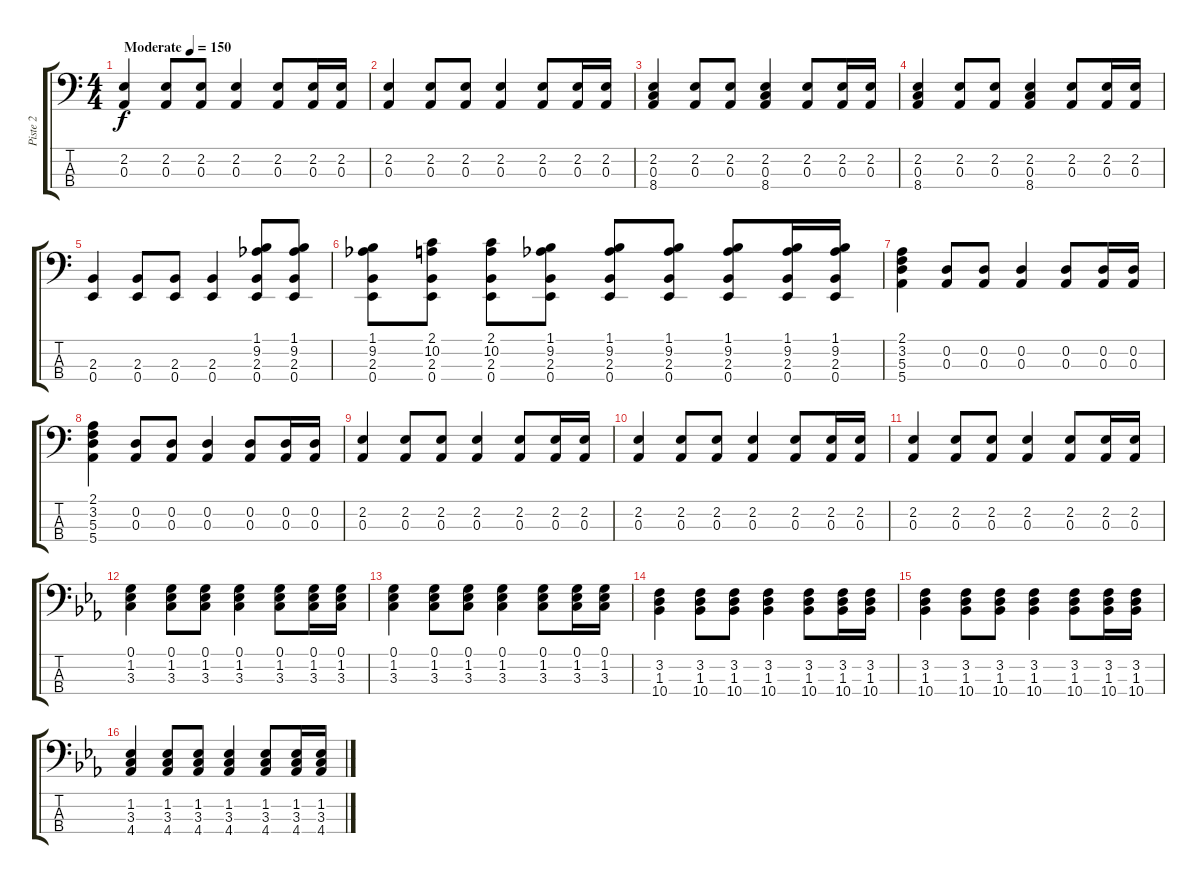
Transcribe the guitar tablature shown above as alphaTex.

\track ("Piste 2" "Piste 2") {instrument electricguitarmuted}
\staff {score tabs}
\tuning (G2 D2 A1 E1) {hide}
\ts (4 4)
\tempo (150 "Moderate")
\clef f4
\ks c
(2.2 0.3).4{dy f instrument electricguitarmuted} (2.2 0.3).8 (2.2 0.3).8 (2.2 0.3).4 (2.2 0.3).8 (2.2 0.3).16 (2.2 0.3).16 |
(2.2 0.3).4 (2.2 0.3).8 (2.2 0.3).8 (2.2 0.3).4 (2.2 0.3).8 (2.2 0.3).16 (2.2 0.3).16 |
(2.2 0.3 8.4).4 (2.2 0.3).8 (2.2 0.3).8 (2.2 0.3 8.4).4 (2.2 0.3).8 (2.2 0.3).16 (2.2 0.3).16 |
(2.2 0.3 8.4).4 (2.2 0.3).8 (2.2 0.3).8 (2.2 0.3 8.4).4 (2.2 0.3).8 (2.2 0.3).16 (2.2 0.3).16 |
(2.3 0.4).4 (2.3 0.4).8 (2.3 0.4).8 (2.3 0.4).4 (1.1{acc b} 9.2 2.3 0.4).8 (1.1{acc b} 9.2 2.3 0.4).8 |
(1.1{acc b} 9.2 2.3 0.4).8 (2.1 10.2 2.3 0.4).8 (2.1 10.2 2.3 0.4).8 (1.1{acc b} 9.2 2.3 0.4).8 (1.1{acc b} 9.2 2.3 0.4).8 (1.1{acc b} 9.2 2.3 0.4).8 (1.1{acc b} 9.2 2.3 0.4).8 (1.1{acc b} 9.2 2.3 0.4).16 (1.1{acc b} 9.2 2.3 0.4).16 |
(2.1 3.2 5.3 5.4).4 (0.2 0.3).8 (0.2 0.3).8 (0.2 0.3).4 (0.2 0.3).8 (0.2 0.3).16 (0.2 0.3).16 |
(2.1 3.2 5.3 5.4).4 (0.2 0.3).8 (0.2 0.3).8 (0.2 0.3).4 (0.2 0.3).8 (0.2 0.3).16 (0.2 0.3).16 |
(2.2 0.3).4 (2.2 0.3).8 (2.2 0.3).8 (2.2 0.3).4 (2.2 0.3).8 (2.2 0.3).16 (2.2 0.3).16 |
(2.2 0.3).4 (2.2 0.3).8 (2.2 0.3).8 (2.2 0.3).4 (2.2 0.3).8 (2.2 0.3).16 (2.2 0.3).16 |
(2.2 0.3).4 (2.2 0.3).8 (2.2 0.3).8 (2.2 0.3).4 (2.2 0.3).8 (2.2 0.3).16 (2.2 0.3).16 |
\ks eb
(0.1 1.2 3.3).4 (0.1 1.2 3.3).8 (0.1 1.2 3.3).8 (0.1 1.2 3.3).4 (0.1 1.2 3.3).8 (0.1 1.2 3.3).16 (0.1 1.2 3.3).16 |
(0.1 1.2 3.3).4 (0.1 1.2 3.3).8 (0.1 1.2 3.3).8 (0.1 1.2 3.3).4 (0.1 1.2 3.3).8 (0.1 1.2 3.3).16 (0.1 1.2 3.3).16 |
(3.2 1.3 10.4).4 (3.2 1.3 10.4).8 (3.2 1.3 10.4).8 (3.2 1.3 10.4).4 (3.2 1.3 10.4).8 (3.2 1.3 10.4).16 (3.2 1.3 10.4).16 |
(3.2 1.3 10.4).4 (3.2 1.3 10.4).8 (3.2 1.3 10.4).8 (3.2 1.3 10.4).4 (3.2 1.3 10.4).8 (3.2 1.3 10.4).16 (3.2 1.3 10.4).16 |
(1.2 3.3 4.4).4 (1.2 3.3 4.4).8 (1.2 3.3 4.4).8 (1.2 3.3 4.4).4 (1.2 3.3 4.4).8 (1.2 3.3 4.4).16 (1.2 3.3 4.4).16
